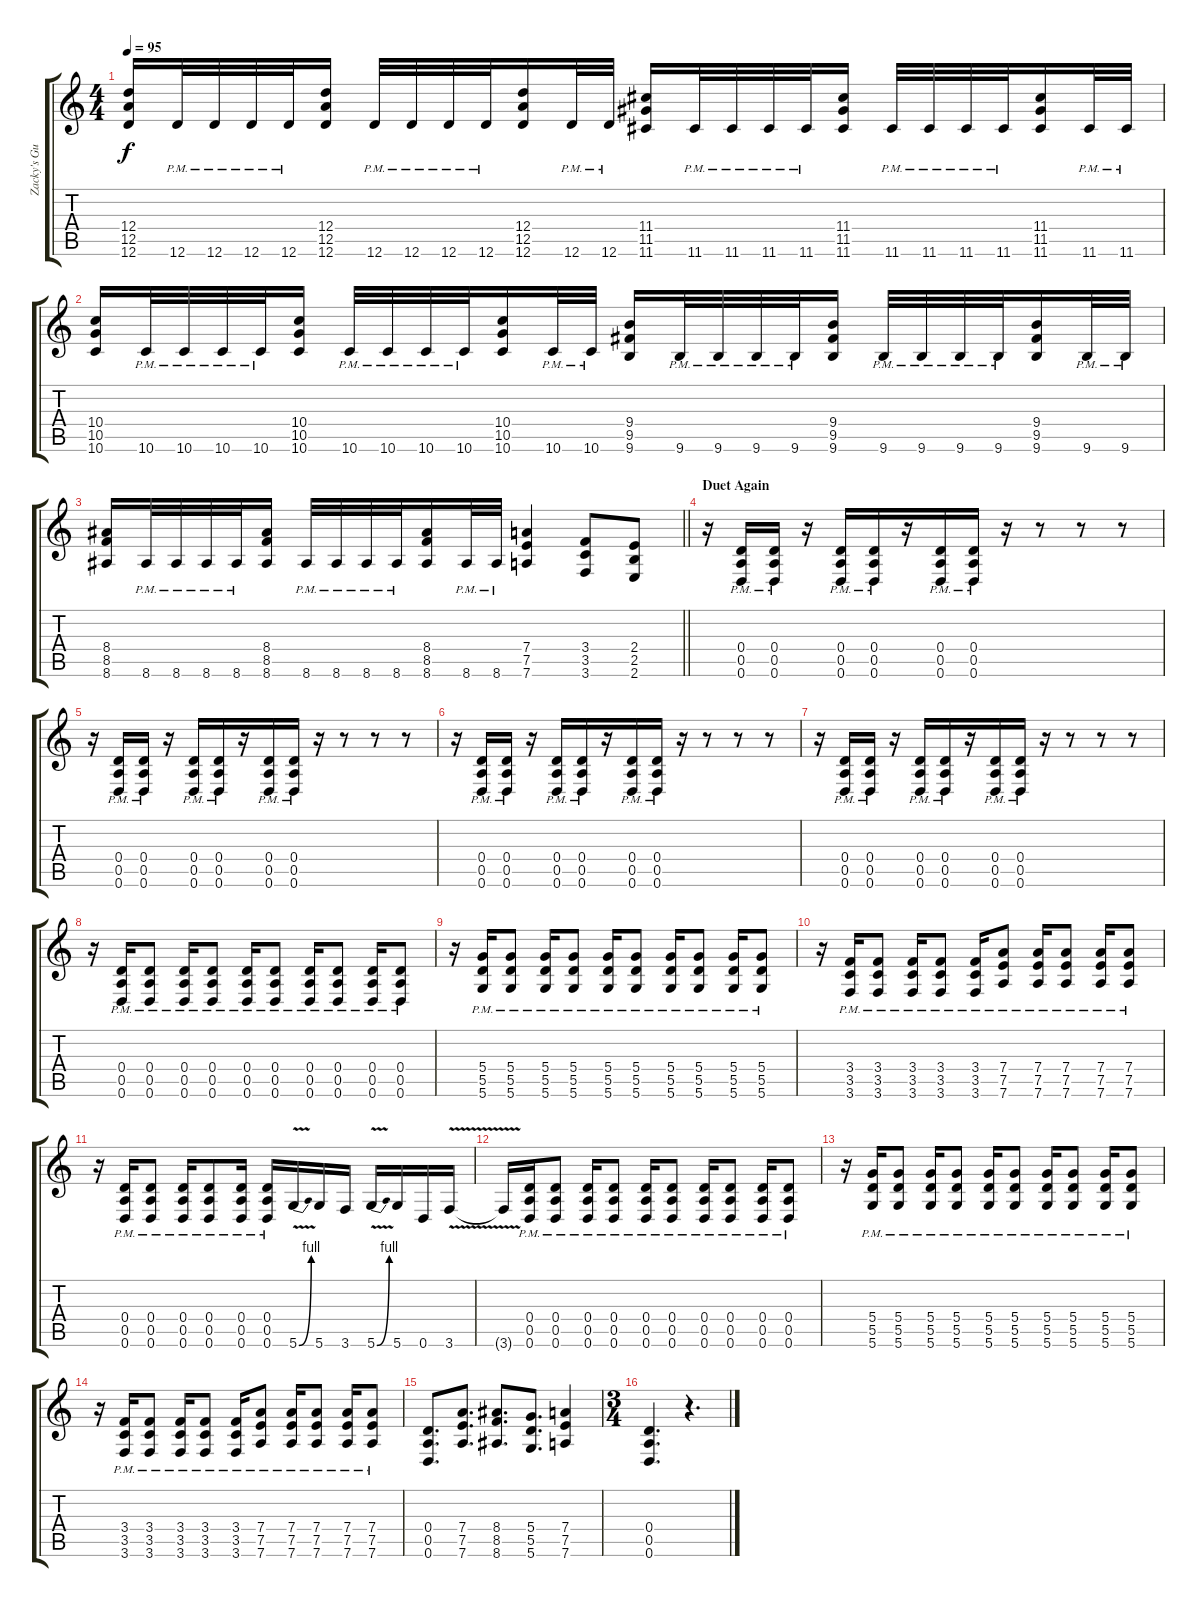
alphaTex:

\track ("Zacky's Guitar Rhythm (L)" "Zacky's Gu") {instrument distortionguitar}
\staff {score tabs}
\tuning (E4 B3 G3 D3 A2 D2) {hide}
\ts (4 4)
\tempo 95
\clef g2
\ks c
(12.4 12.5 12.6).16{dy f} 12.6{pm}.32 12.6{pm}.32 12.6{pm}.32 12.6{pm}.32 (12.4 12.5 12.6).16 12.6{pm}.32 12.6{pm}.32 12.6{pm}.32 12.6{pm}.32 (12.4 12.5 12.6).16 12.6{pm}.32 12.6{pm}.32 (11.4 11.5 11.6).16 11.6{pm}.32 11.6{pm}.32 11.6{pm}.32 11.6{pm}.32 (11.4 11.5 11.6).16 11.6{pm}.32 11.6{pm}.32 11.6{pm}.32 11.6{pm}.32 (11.4 11.5 11.6).16 11.6{pm}.32 11.6{pm}.32 |
(10.4 10.5 10.6).16 10.6{pm}.32 10.6{pm}.32 10.6{pm}.32 10.6{pm}.32 (10.4 10.5 10.6).16 10.6{pm}.32 10.6{pm}.32 10.6{pm}.32 10.6{pm}.32 (10.4 10.5 10.6).16 10.6{pm}.32 10.6{pm}.32 (9.4 9.5 9.6).16 9.6{pm}.32 9.6{pm}.32 9.6{pm}.32 9.6{pm}.32 (9.4 9.5 9.6).16 9.6{pm}.32 9.6{pm}.32 9.6{pm}.32 9.6{pm}.32 (9.4 9.5 9.6).16 9.6{pm}.32 9.6{pm}.32 |
\barLineRight lightlight
(8.4 8.5 8.6).16 8.6{pm}.32 8.6{pm}.32 8.6{pm}.32 8.6{pm}.32 (8.4 8.5 8.6).16 8.6{pm}.32 8.6{pm}.32 8.6{pm}.32 8.6{pm}.32 (8.4 8.5 8.6).16 8.6{pm}.32 8.6{pm}.32 (7.4 7.5 7.6).4 (3.4 3.5 3.6).8 (2.4 2.5 2.6).8 |
\section ("" "Duet Again")
r.16 (0.4{pm} 0.5{pm} 0.6{pm}).16 (0.4{pm} 0.5{pm} 0.6{pm}).16 r.16 (0.4{pm} 0.5{pm} 0.6{pm}).16 (0.4{pm} 0.5{pm} 0.6{pm}).16 r.16 (0.4{pm} 0.5{pm} 0.6{pm}).16{beam merge} (0.4{pm} 0.5{pm} 0.6{pm}).16 r.16 r.8 r.8 r.8 |
r.16 (0.4{pm} 0.5{pm} 0.6{pm}).16 (0.4{pm} 0.5{pm} 0.6{pm}).16 r.16 (0.4{pm} 0.5{pm} 0.6{pm}).16 (0.4{pm} 0.5{pm} 0.6{pm}).16 r.16 (0.4{pm} 0.5{pm} 0.6{pm}).16{beam merge} (0.4{pm} 0.5{pm} 0.6{pm}).16 r.16 r.8 r.8 r.8 |
r.16 (0.4{pm} 0.5{pm} 0.6{pm}).16 (0.4{pm} 0.5{pm} 0.6{pm}).16 r.16 (0.4{pm} 0.5{pm} 0.6{pm}).16 (0.4{pm} 0.5{pm} 0.6{pm}).16 r.16 (0.4{pm} 0.5{pm} 0.6{pm}).16{beam merge} (0.4{pm} 0.5{pm} 0.6{pm}).16 r.16 r.8 r.8 r.8 |
r.16 (0.4{pm} 0.5{pm} 0.6{pm}).16 (0.4{pm} 0.5{pm} 0.6{pm}).16 r.16 (0.4{pm} 0.5{pm} 0.6{pm}).16 (0.4{pm} 0.5{pm} 0.6{pm}).16 r.16 (0.4{pm} 0.5{pm} 0.6{pm}).16{beam merge} (0.4{pm} 0.5{pm} 0.6{pm}).16 r.16 r.8 r.8 r.8 |
r.16 (0.4{pm} 0.5{pm} 0.6{pm}).16 (0.4{pm} 0.5{pm} 0.6{pm}).8 (0.4{pm} 0.5{pm} 0.6{pm}).16 (0.4{pm} 0.5{pm} 0.6{pm}).8{beam split} (0.4{pm} 0.5{pm} 0.6{pm}).16{beam merge} (0.4{pm} 0.5{pm} 0.6{pm}).8{beam split} (0.4{pm} 0.5{pm} 0.6{pm}).16 (0.4{pm} 0.5{pm} 0.6{pm}).8 (0.4{pm} 0.5{pm} 0.6{pm}).16 (0.4{pm} 0.5{pm} 0.6{pm}).8 |
r.16 (5.4{pm} 5.5{pm} 5.6{pm}).16 (5.4{pm} 5.5{pm} 5.6{pm}).8 (5.4{pm} 5.5{pm} 5.6{pm}).16 (5.4{pm} 5.5{pm} 5.6{pm}).8{beam split} (5.4{pm} 5.5{pm} 5.6{pm}).16{beam merge} (5.4{pm} 5.5{pm} 5.6{pm}).8{beam split} (5.4{pm} 5.5{pm} 5.6{pm}).16 (5.4{pm} 5.5{pm} 5.6{pm}).8 (5.4{pm} 5.5{pm} 5.6{pm}).16 (5.4{pm} 5.5{pm} 5.6{pm}).8 |
r.16 (3.4{pm} 3.5{pm} 3.6{pm}).16 (3.4{pm} 3.5{pm} 3.6{pm}).8 (3.4{pm} 3.5{pm} 3.6{pm}).16 (3.4{pm} 3.5{pm} 3.6{pm}).8{beam split} (3.4{pm} 3.5{pm} 3.6{pm}).16{beam merge} (7.4{pm} 7.5{pm} 7.6{pm}).8{beam split} (7.4{pm} 7.5{pm} 7.6{pm}).16 (7.4{pm} 7.5{pm} 7.6{pm}).8 (7.4{pm} 7.5{pm} 7.6{pm}).16 (7.4{pm} 7.5{pm} 7.6{pm}).8 |
r.16 (0.4{pm} 0.5{pm} 0.6{pm}).16 (0.4{pm} 0.5{pm} 0.6{pm}).8 (0.4{pm} 0.5{pm} 0.6{pm}).16 (0.4{pm} 0.5{pm} 0.6{pm}).8 (0.4{pm} 0.5{pm} 0.6{pm}).16 (0.4{pm} 0.5{pm} 0.6{pm}).16 5.6{be (bend 0 0 60 4) v}.16 5.6.16 3.6.16 5.6{be (bend 0 0 60 4) v}.16 5.6.16 0.6.16 3.6{v}.16 |
3.6{t}.16 (0.4{pm} 0.5{pm} 0.6{pm}).16 (0.4{pm} 0.5{pm} 0.6{pm}).8 (0.4{pm} 0.5{pm} 0.6{pm}).16 (0.4{pm} 0.5{pm} 0.6{pm}).8{beam split} (0.4{pm} 0.5{pm} 0.6{pm}).16{beam merge} (0.4{pm} 0.5{pm} 0.6{pm}).8{beam split} (0.4{pm} 0.5{pm} 0.6{pm}).16 (0.4{pm} 0.5{pm} 0.6{pm}).8 (0.4{pm} 0.5{pm} 0.6{pm}).16 (0.4{pm} 0.5{pm} 0.6{pm}).8 |
r.16 (5.4{pm} 5.5{pm} 5.6{pm}).16 (5.4{pm} 5.5{pm} 5.6{pm}).8 (5.4{pm} 5.5{pm} 5.6{pm}).16 (5.4{pm} 5.5{pm} 5.6{pm}).8{beam split} (5.4{pm} 5.5{pm} 5.6{pm}).16{beam merge} (5.4{pm} 5.5{pm} 5.6{pm}).8{beam split} (5.4{pm} 5.5{pm} 5.6{pm}).16 (5.4{pm} 5.5{pm} 5.6{pm}).8 (5.4{pm} 5.5{pm} 5.6{pm}).16 (5.4{pm} 5.5{pm} 5.6{pm}).8 |
r.16 (3.4{pm} 3.5{pm} 3.6{pm}).16 (3.4{pm} 3.5{pm} 3.6{pm}).8 (3.4{pm} 3.5{pm} 3.6{pm}).16 (3.4{pm} 3.5{pm} 3.6{pm}).8{beam split} (3.4{pm} 3.5{pm} 3.6{pm}).16{beam merge} (7.4{pm} 7.5{pm} 7.6{pm}).8{beam split} (7.4{pm} 7.5{pm} 7.6{pm}).16 (7.4{pm} 7.5{pm} 7.6{pm}).8 (7.4{pm} 7.5{pm} 7.6{pm}).16 (7.4{pm} 7.5{pm} 7.6{pm}).8 |
(0.4 0.5 0.6).8{d} (7.4 7.5 7.6).8{d} (8.4 8.5 8.6).8{d beam merge} (5.4 5.5 5.6).8{d} (7.4 7.5 7.6).4 |
\ts (3 4)
(0.4 0.5 0.6).4{d} r.4{d}
